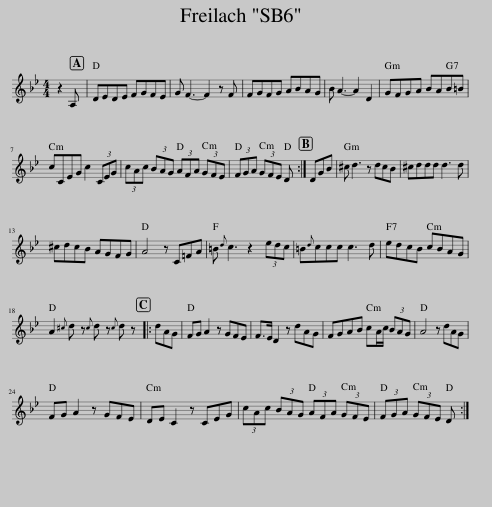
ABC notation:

X:1
L:1/8
M:4/4
I:linebreak $
K:Bb
V:1 treble
V:1
 z2 A, | DEDE FGFE | G F3- F2 z F | FGFG ABAG | B A3- A2 D2 | %5
 GFGA BAB=B |$ cCEG c2 (3CEG | (3cAc (3BAG (3AFA (3GFE | (3FGA (3GFE D :| DGB | %10
 ^c d3 z dcB | ^cddd d3 d |$ ^cdcB AGFG | A4 z C=FA | =B{d} c3 z2 (3edc | %15
 =B{d}ccc c3 d | edcB cBAG |$ A2{^c} d z{c} d z{c} d z |: dAG | FG A2 z GFE | %20
 F>E D2 z dAG | FGAB cA/c/ (3BAG | A4 z dAG |$ FG A2 z GFE | DE C2 z CEG | %25
 (3cAc (3BAG (3AFA (3GFE | (3FGA (3GFE D :| %27
